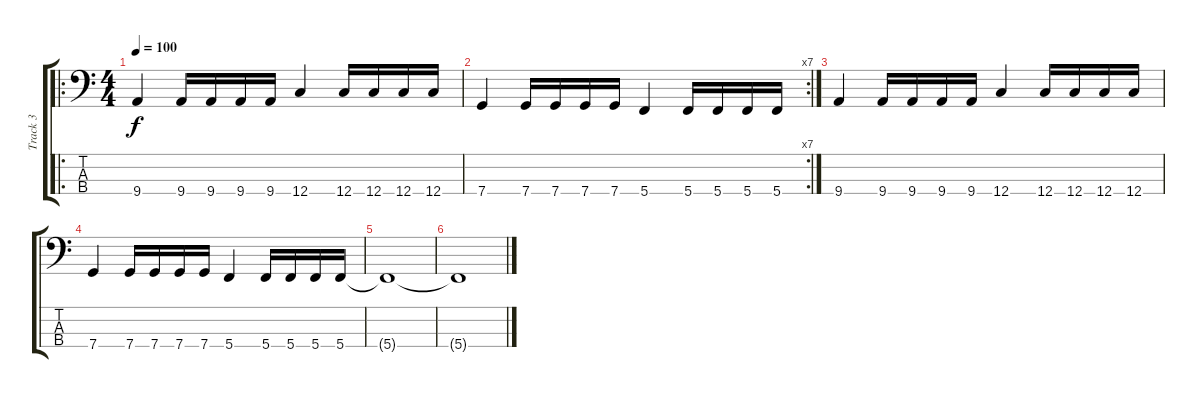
\track ("Track 3" "Track 3") {instrument electricbassfinger}
\staff {score tabs}
\tuning (F2 C2 G1 C1) {hide}
\ro
\ts (4 4)
\tempo 100
\clef f4
\ks c
9.4.4{dy f} 9.4.16 9.4.16 9.4.16 9.4.16 12.4.4 12.4.16 12.4.16 12.4.16 12.4.16 |
\rc 7
7.4.4 7.4.16 7.4.16 7.4.16 7.4.16 5.4.4 5.4.16 5.4.16 5.4.16 5.4.16 |
9.4.4 9.4.16 9.4.16 9.4.16 9.4.16 12.4.4 12.4.16 12.4.16 12.4.16 12.4.16 |
7.4.4 7.4.16 7.4.16 7.4.16 7.4.16 5.4.4 5.4.16 5.4.16 5.4.16 5.4.16 |
5.4{t}.1 |
5.4{t}.1
